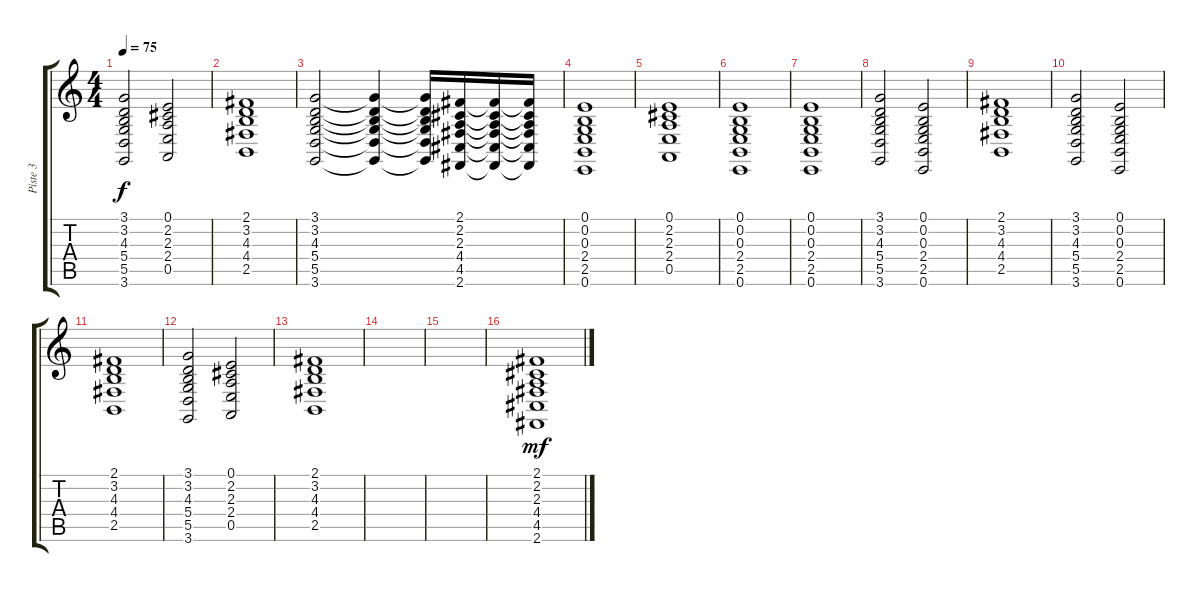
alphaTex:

\track ("Piste 3" "Piste 3") {instrument drawbarorgan}
\staff {score tabs}
\tuning (E4 B3 G3 D3 A2 E2) {hide}
\ts (4 4)
\tempo 75
\clef g2
\ks c
(3.1 3.2 4.3 5.4 5.5 3.6).2{dy f} (0.1 2.2 2.3 2.4 0.5).2 |
(2.1 3.2 4.3 4.4 2.5).1 |
(3.1 3.2 4.3 5.4 5.5 3.6).2 (3.1{t} 3.2{t} 4.3{t} 5.4{t} 5.5{t} 3.6{t}).4 (3.1{t} 3.2{t} 4.3{t} 5.4{t} 5.5{t} 3.6{t}).16 (2.1 2.2 2.3 4.4 4.5 2.6).16 (2.1{t} 2.2{t} 2.3{t} 4.4{t} 4.5{t} 2.6{t}).16 (2.1{t} 2.2{t} 2.3{t} 4.4{t} 4.5{t} 2.6{t}).16 |
(0.1 0.2 0.3 2.4 2.5 0.6).1 |
(0.1 2.2 2.3 2.4 0.5).1 |
(0.1 0.2 0.3 2.4 2.5 0.6).1 |
(0.1 0.2 0.3 2.4 2.5 0.6).1 |
(3.1 3.2 4.3 5.4 5.5 3.6).2 (0.1 0.2 0.3 2.4 2.5 0.6).2 |
(2.1 3.2 4.3 4.4 2.5).1 |
(3.1 3.2 4.3 5.4 5.5 3.6).2 (0.1 0.2 0.3 2.4 2.5 0.6).2 |
(2.1 3.2 4.3 4.4 2.5).1 |
(3.1 3.2 4.3 5.4 5.5 3.6).2 (0.1 2.2 2.3 2.4 0.5).2 |
(2.1 3.2 4.3 4.4 2.5).1 |
|
|
(2.1 2.2 2.3 4.4 4.5 2.6).1{dy mf}
